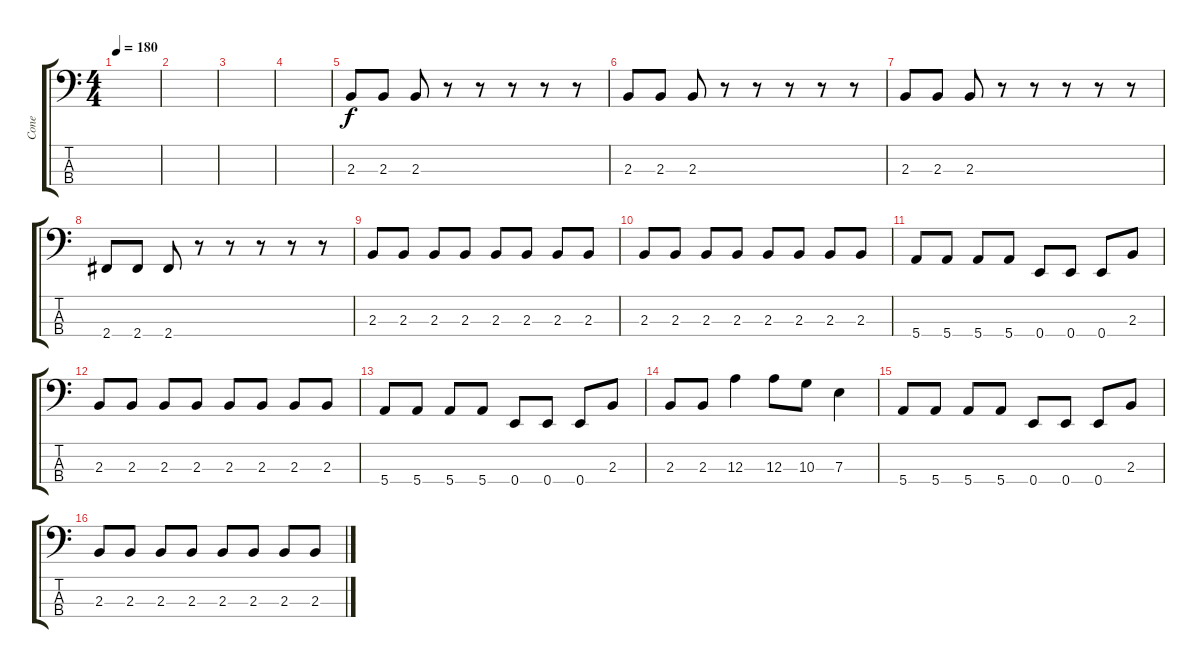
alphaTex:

\track ("Cone" "Cone") {instrument electricbasspick}
\staff {score tabs}
\tuning (G2 D2 A1 E1) {hide}
\ts (4 4)
\tempo 180
\clef f4
\ks c
|
|
|
|
2.3.8 2.3.8 2.3.8 r.8 r.8 r.8 r.8 r.8 |
2.3.8 2.3.8 2.3.8 r.8 r.8 r.8 r.8 r.8 |
2.3.8 2.3.8 2.3.8 r.8 r.8 r.8 r.8 r.8 |
2.4.8 2.4.8 2.4.8 r.8 r.8 r.8 r.8 r.8 |
2.3.8 2.3.8 2.3.8 2.3.8 2.3.8 2.3.8 2.3.8 2.3.8 |
2.3.8 2.3.8 2.3.8 2.3.8 2.3.8 2.3.8 2.3.8 2.3.8 |
5.4.8 5.4.8 5.4.8 5.4.8 0.4.8 0.4.8 0.4.8 2.3.8 |
2.3.8 2.3.8 2.3.8 2.3.8 2.3.8 2.3.8 2.3.8 2.3.8 |
5.4.8 5.4.8 5.4.8 5.4.8 0.4.8 0.4.8 0.4.8 2.3.8 |
2.3.8 2.3.8 12.3.4 12.3.8 10.3.8 7.3.4 |
5.4.8 5.4.8 5.4.8 5.4.8 0.4.8 0.4.8 0.4.8 2.3.8 |
2.3.8 2.3.8 2.3.8 2.3.8 2.3.8 2.3.8 2.3.8 2.3.8
